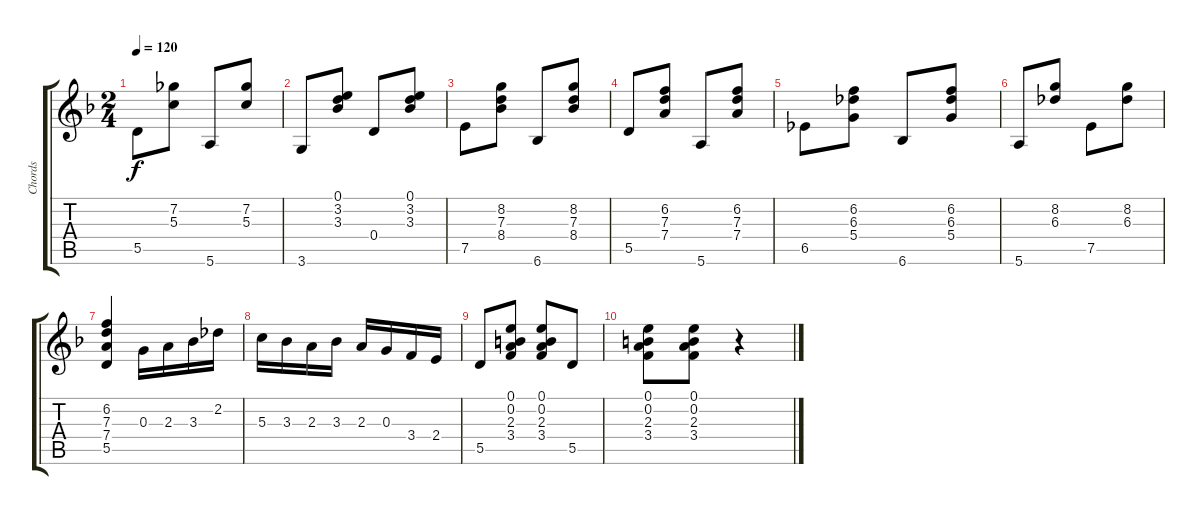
\track ("Chords" "Chords") {instrument electricguitarclean}
\staff {score tabs}
\tuning (E4 B3 G3 D3 A2 E2) {hide}
\ts (2 4)
\tempo 120
\clef g2
\ks f
5.5.8{dy f} (7.2 5.3).8 5.6.8 (7.2 5.3).8 |
3.6.8 (0.1 3.2 3.3).8 0.4.8 (0.1 3.2 3.3).8 |
7.5.8 (8.2 7.3 8.4).8 6.6.8 (8.2 7.3 8.4).8 |
5.5.8 (6.2 7.3 7.4).8 5.6.8 (6.2 7.3 7.4).8 |
6.5.8 (6.2 6.3 5.4).8 6.6.8 (6.2 6.3 5.4).8 |
5.6.8 (8.2 6.3).8 7.5.8 (8.2 6.3).8 |
(6.2 7.3 7.4 5.5).4 0.3.16 2.3.16 3.3.16 2.2.16 |
5.3.16 3.3.16 2.3.16 3.3.16 2.3.16 0.3.16 3.4.16 2.4.16 |
5.5.8 (0.1 0.2 2.3 3.4).8 (0.1 0.2 2.3 3.4).8 5.5.8 |
(0.1 0.2 2.3 3.4).8 (0.1 0.2 2.3 3.4).8 r.4
